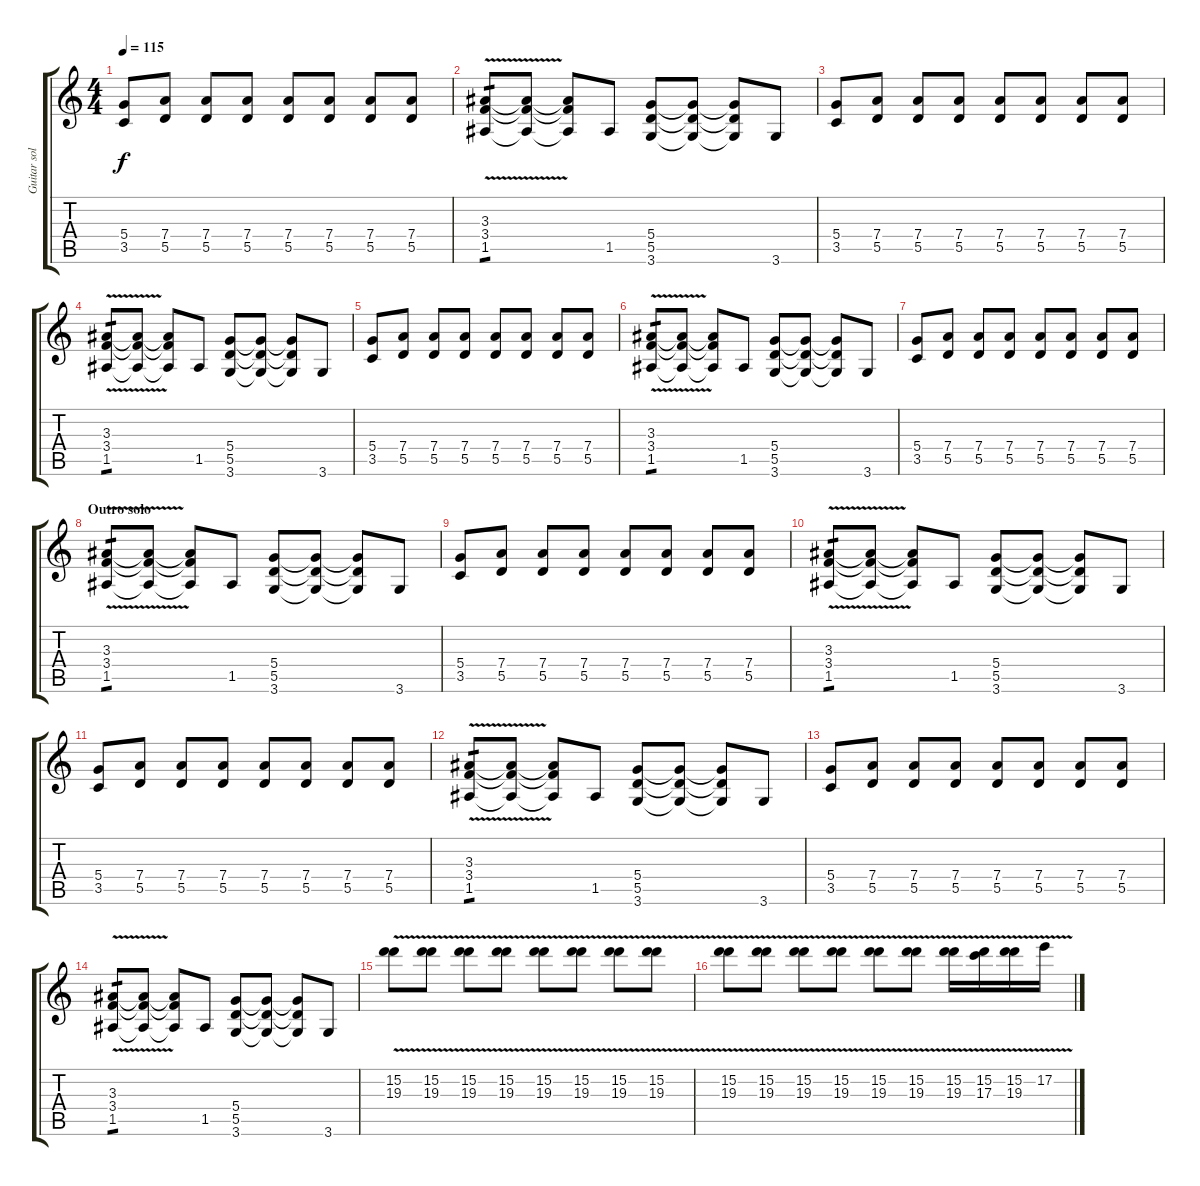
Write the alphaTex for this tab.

\track ("Guitar solo et doublage" "Guitar sol") {instrument distortionguitar}
\staff {score tabs}
\tuning (E4 B3 G3 D3 A2 E2) {hide}
\ts (4 4)
\tempo 115
\clef g2
\ks c
(5.4 3.5).8{dy f} (7.4 5.5).8 (7.4 5.5).8 (7.4 5.5).8 (7.4 5.5).8 (7.4 5.5).8 (7.4 5.5).8 (7.4 5.5).8 |
(3.3 3.4{v} 1.5).8{tp 1} (3.3{t} 3.4{t} 1.5{t}).8 (3.3{t} 3.4{t} 1.5{t}).8 1.5.8 (5.4 5.5 3.6).8 (5.4{t} 5.5{t} 3.6{t}).8 (5.4{t} 5.5{t} 3.6{t}).8 3.6.8 |
(5.4 3.5).8 (7.4 5.5).8 (7.4 5.5).8 (7.4 5.5).8 (7.4 5.5).8 (7.4 5.5).8 (7.4 5.5).8 (7.4 5.5).8 |
(3.3 3.4{v} 1.5).8{tp 1} (3.3{t} 3.4{t} 1.5{t}).8 (3.3{t} 3.4{t} 1.5{t}).8 1.5.8 (5.4 5.5 3.6).8 (5.4{t} 5.5{t} 3.6{t}).8 (5.4{t} 5.5{t} 3.6{t}).8 3.6.8 |
(5.4 3.5).8 (7.4 5.5).8 (7.4 5.5).8 (7.4 5.5).8 (7.4 5.5).8 (7.4 5.5).8 (7.4 5.5).8 (7.4 5.5).8 |
(3.3 3.4{v} 1.5).8{tp 1} (3.3{t} 3.4{t} 1.5{t}).8 (3.3{t} 3.4{t} 1.5{t}).8 1.5.8 (5.4 5.5 3.6).8 (5.4{t} 5.5{t} 3.6{t}).8 (5.4{t} 5.5{t} 3.6{t}).8 3.6.8 |
(5.4 3.5).8 (7.4 5.5).8 (7.4 5.5).8 (7.4 5.5).8 (7.4 5.5).8 (7.4 5.5).8 (7.4 5.5).8 (7.4 5.5).8 |
\section ("" "Outro solo")
(3.3 3.4{v} 1.5).8{tp 1} (3.3{t} 3.4{t} 1.5{t}).8 (3.3{t} 3.4{t} 1.5{t}).8 1.5.8 (5.4 5.5 3.6).8 (5.4{t} 5.5{t} 3.6{t}).8 (5.4{t} 5.5{t} 3.6{t}).8 3.6.8 |
(5.4 3.5).8 (7.4 5.5).8 (7.4 5.5).8 (7.4 5.5).8 (7.4 5.5).8 (7.4 5.5).8 (7.4 5.5).8 (7.4 5.5).8 |
(3.3 3.4{v} 1.5).8{tp 1} (3.3{t} 3.4{t} 1.5{t}).8 (3.3{t} 3.4{t} 1.5{t}).8 1.5.8 (5.4 5.5 3.6).8 (5.4{t} 5.5{t} 3.6{t}).8 (5.4{t} 5.5{t} 3.6{t}).8 3.6.8 |
(5.4 3.5).8 (7.4 5.5).8 (7.4 5.5).8 (7.4 5.5).8 (7.4 5.5).8 (7.4 5.5).8 (7.4 5.5).8 (7.4 5.5).8 |
(3.3 3.4{v} 1.5).8{tp 1} (3.3{t} 3.4{t} 1.5{t}).8 (3.3{t} 3.4{t} 1.5{t}).8 1.5.8 (5.4 5.5 3.6).8 (5.4{t} 5.5{t} 3.6{t}).8 (5.4{t} 5.5{t} 3.6{t}).8 3.6.8 |
(5.4 3.5).8 (7.4 5.5).8 (7.4 5.5).8 (7.4 5.5).8 (7.4 5.5).8 (7.4 5.5).8 (7.4 5.5).8 (7.4 5.5).8 |
(3.3 3.4{v} 1.5).8{tp 1} (3.3{t} 3.4{t} 1.5{t}).8 (3.3{t} 3.4{t} 1.5{t}).8 1.5.8 (5.4 5.5 3.6).8 (5.4{t} 5.5{t} 3.6{t}).8 (5.4{t} 5.5{t} 3.6{t}).8 3.6.8 |
(15.2{v} 19.3).8{volume 12 balance 11} (15.2{v} 19.3).8 (15.2{v} 19.3).8 (15.2{v} 19.3).8 (15.2{v} 19.3).8 (15.2{v} 19.3).8 (15.2{v} 19.3).8 (15.2{v} 19.3).8 |
(15.2{v} 19.3).8 (15.2{v} 19.3).8 (15.2{v} 19.3).8 (15.2{v} 19.3).8 (15.2{v} 19.3).8 (15.2{v} 19.3).8 (15.2{v} 19.3).16 (15.2{v} 17.3).16 (15.2{v} 19.3).16 17.2{v}.16
